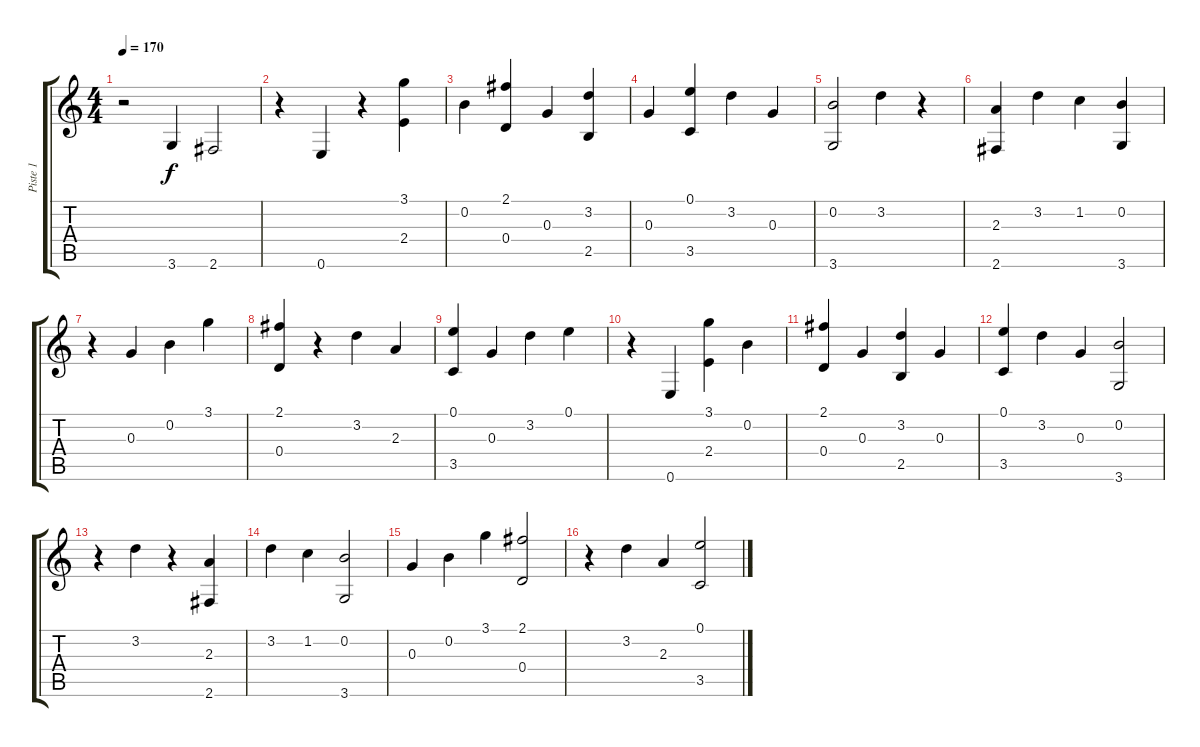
\track ("Piste 1" "Piste 1") {instrument acousticguitarnylon}
\staff {score tabs}
\tuning (E4 B3 G3 D3 A2 E2) {hide}
\ts (4 4)
\tempo 170
\clef g2
\ks c
r.2{dy f} 3.6.4 2.6.2 |
r.4 0.6.4 r.4 (3.1 2.4).4 |
0.2.4 (2.1 0.4).4 0.3.4 (3.2 2.5).4 |
0.3.4 (0.1 3.5).4 3.2.4 0.3.4 |
(0.2 3.6).2 3.2.4 r.4 |
(2.3 2.6).4 3.2.4 1.2.4 (0.2 3.6).4 |
r.4 0.3.4 0.2.4 3.1.4 |
(2.1 0.4).4 r.4 3.2.4 2.3.4 |
(0.1 3.5).4 0.3.4 3.2.4 0.1.4 |
r.4 0.6.4 (3.1 2.4).4 0.2.4 |
(2.1 0.4).4 0.3.4 (3.2 2.5).4 0.3.4 |
(0.1 3.5).4 3.2.4 0.3.4 (0.2 3.6).2 |
r.4 3.2.4 r.4 (2.3 2.6).4 |
3.2.4 1.2.4 (0.2 3.6).2 |
0.3.4 0.2.4 3.1.4 (2.1 0.4).2 |
r.4 3.2.4 2.3.4 (0.1 3.5).2
